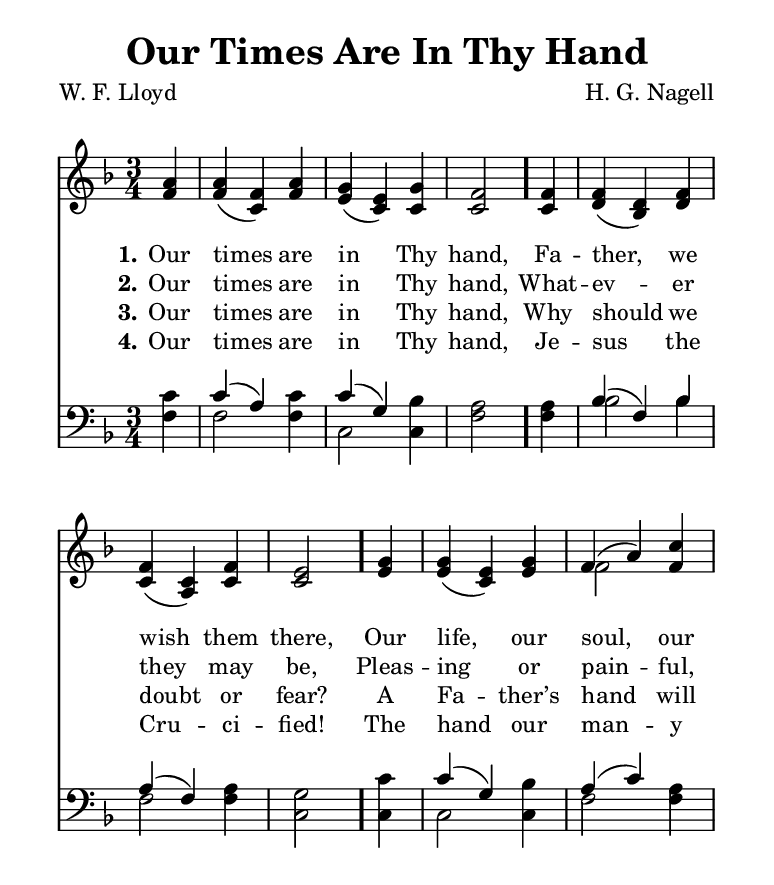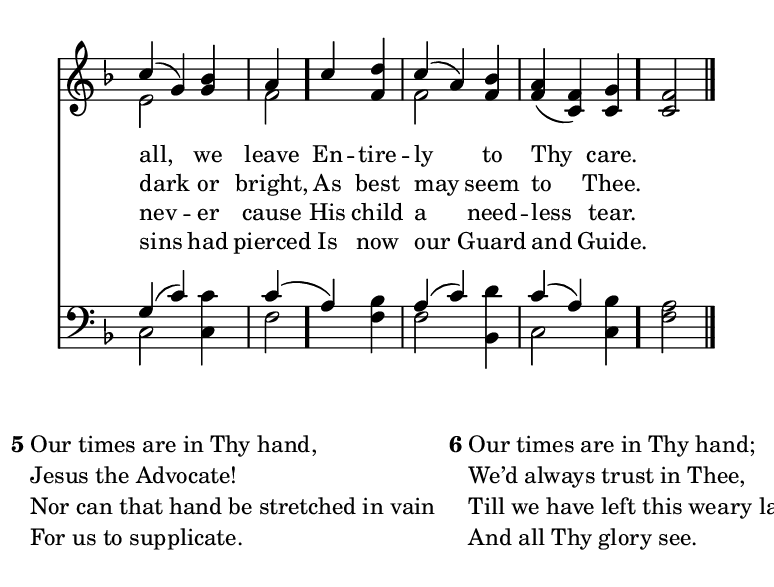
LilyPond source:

\include "common/global.ily"
\paper {
  \include "common/paper.ily"
  ragged-bottom = ##t
}

\header{
  hymnnumber = "257"
  title = "Our Times Are In Thy Hand"
  tunename = ""
  meter = "" % S. M. ?
  poet = "W. F. Lloyd"
  composer = "H. G. Nagell"
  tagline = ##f
}

global = {
  \include "common/overrides.ily"
  \override Staff.TimeSignature.style = #'numbered
  \time 3/4
  \override Score.MetronomeMark.transparent = ##t % hide all fermata changes too
  \tempo 4=80
  \key f \major
  \partial 4
  \autoBeamOff
}

notesSoprano = {
\global
\relative c'' {

  a4 | a( f) a | g( e) g | f2
  f4 | f( d) f | f( c) f | e2 \eogbreak
  g4 | g( e) g | f( a) c | c( g) bes | a c
  d4 | c( a) bes | a( f) g | f2 \eogbreak

  \bar "|."

}
}

notesAlto = {
\global
\relative e' {

  f4 | f( c) f | e( c) c | c2
  c4 | d( bes) d | c( a) c | c2
  e4 | e( c) e | f2 f4 | e2 g4 | f2
  f4 | f2 f4 | f( c) c | c2

}
}

notesTenor = {
\global
\relative a {

  c4 | c( a) c | c( g) bes | a2
  a4 | bes( f) bes | a( f) a | g2
  c4 | c( g) bes | a( c) a | g( c) c | c( a)
  bes4 | a( c) d | c( a) bes | a2

}
}

notesBass = {
\global
\relative f {

  f4 | f2 f4 | c2 c4 | f2
  f4 | bes2 bes4 | f2 f4 | c2
  c4 | c2 c4 | f2 f4 | c2 c4 | f2
  f4 | f2 bes,4 | c2 c4 | f2

}
}

wordsA = \lyricmode {
\set stanza = "1."

Our times are in Thy hand, \bar "."
Fa -- ther, we wish them there, \bar "."
Our life, our soul, our all, we leave \bar "."
En -- tire -- ly to Thy care. \bar "."

}

wordsB = \lyricmode {
\set stanza = "2."

Our times are in Thy hand,
What -- ev -- er they may be,
Pleas -- ing or pain -- ful, dark or bright,
As best may seem to Thee.

}

wordsC = \lyricmode {
\set stanza = "3."

Our times are in Thy hand,
Why should we doubt or fear?
A Fa -- ther’s hand will nev -- er cause
His child a need -- less tear.

}

wordsD = \lyricmode {
\set stanza = "4."

Our times are in Thy hand,
Je -- sus the Cru -- ci -- fied!
The hand our man -- y sins had pierced
Is now our Guard and Guide.

}

wordsE = \markuplist {

\line { Our times are in Thy hand, }
\line { Jesus the Advocate! }
\line { Nor can that hand be stretched in vain }
\line { For us to supplicate. }

}

wordsF = \markuplist {

\line { Our times are in Thy hand; }
\line { We’d always trust in Thee, }
\line { Till we have left this weary land, }
\line { And all Thy glory see. }

}

\score {
  \context ChoirStaff <<
    \context Staff = upper <<
      \set Staff.autoBeaming = ##f
      \set ChoirStaff.systemStartDelimiter = #'SystemStartBar
      \set ChoirStaff.printPartCombineTexts = ##f
      \partcombine #'(2 . 9) \notesSoprano \notesAlto
      \context NullVoice = sopranos { \voiceOne << \notesSoprano >> }
      \context NullVoice = altos { \voiceTwo << \notesAlto >> }
      \context Lyrics = one   \lyricsto sopranos \wordsA
      \context Lyrics = two   \lyricsto sopranos \wordsB
      \context Lyrics = three \lyricsto sopranos \wordsC
      \context Lyrics = four  \lyricsto sopranos \wordsD
    >>
    \context Staff = men <<
      \clef bass
      \set ChoirStaff.printPartCombineTexts = ##f
      \partcombine #'(2 . 9) \notesTenor \notesBass
      \context NullVoice = tenors { \voiceOne << \notesTenor >> }
      \context NullVoice = basses { \voiceTwo << \notesBass >> }
    >>
  >>
  \layout {
    \include "common/layout.ily"
  }
  \midi{
    \include "common/midi.ily"
  }
}

\noPageBreak

\markup { \fill-line {
  \hspace #0.1
  \line{ \bold 5 \column { \wordsE } }
  \hspace #0.1
  \line{ \bold 6 \column { \wordsF } }
  \hspace #0.1
} }

\version "2.19.49"  % necessary for upgrading to future LilyPond versions.

% vi:set et ts=2 sw=2 ai nocindent syntax=lilypond:
